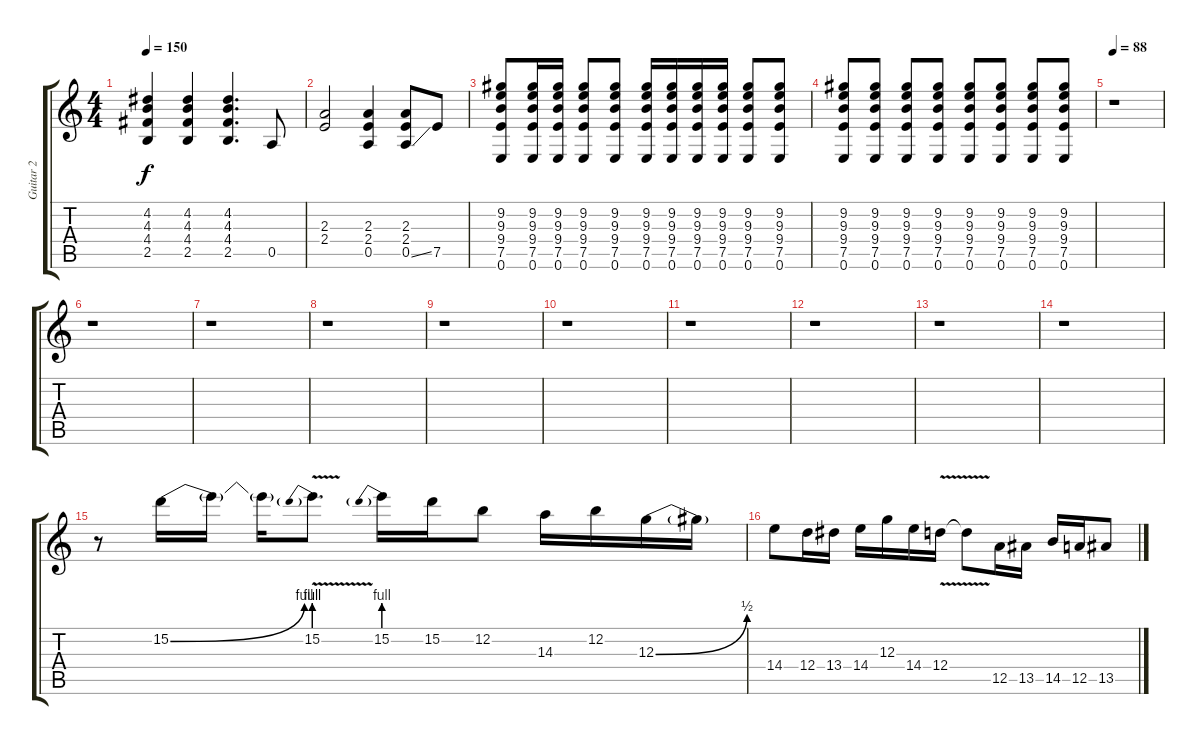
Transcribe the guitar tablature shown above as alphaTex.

\track ("Guitar 2" "Guitar 2") {instrument distortionguitar}
\staff {score tabs}
\tuning (E4 B3 G3 D3 A2 E2) {hide}
\ts (4 4)
\tempo 150
\clef g2
\ks c
(4.2 4.3 4.4 2.5).4{dy f} (4.2 4.3 4.4 2.5).4 (4.2 4.3 4.4 2.5).4{d} 0.5.8 |
(2.3 2.4).2 (2.3 2.4 0.5).4 (2.3 2.4 0.5{ss}).8 7.5.8 |
(9.2 9.3 9.4 7.5 0.6).8 (9.2 9.3 9.4 7.5 0.6).16 (9.2 9.3 9.4 7.5 0.6).16 (9.2 9.3 9.4 7.5 0.6).8 (9.2 9.3 9.4 7.5 0.6).8 (9.2 9.3 9.4 7.5 0.6).16 (9.2 9.3 9.4 7.5 0.6).16 (9.2 9.3 9.4 7.5 0.6).16 (9.2 9.3 9.4 7.5 0.6).16 (9.2 9.3 9.4 7.5 0.6).8 (9.2 9.3 9.4 7.5 0.6).8 |
(9.2 9.3 9.4 7.5 0.6).8 (9.2 9.3 9.4 7.5 0.6).8 (9.2 9.3 9.4 7.5 0.6).8 (9.2 9.3 9.4 7.5 0.6).8 (9.2 9.3 9.4 7.5 0.6).8 (9.2 9.3 9.4 7.5 0.6).8 (9.2 9.3 9.4 7.5 0.6).8 (9.2 9.3 9.4 7.5 0.6).8 |
\tempo 88
r.1 |
r.1 |
r.1 |
r.1 |
r.1 |
r.1 |
r.1 |
r.1 |
r.1 |
r.1 |
r.8 15.2{be (bend 0 0 60 4)}.16 15.2{t}.16 15.2{t}.16 15.2{be (prebend 0 4 60 4) v}.8{d} 15.2{be (prebend 0 4 60 4)}.16 15.2.16 12.2.8 14.3.16 12.2.16 12.3{be (bend 0 0 60 2)}.16 12.3{t}.16 |
14.4.8 12.4.16 13.4.16 14.4.16 12.3.16 14.4.16 12.4{v}.16 12.4{t}.8 12.5.16 13.5.16 14.5.16 12.5.16 13.5.8
